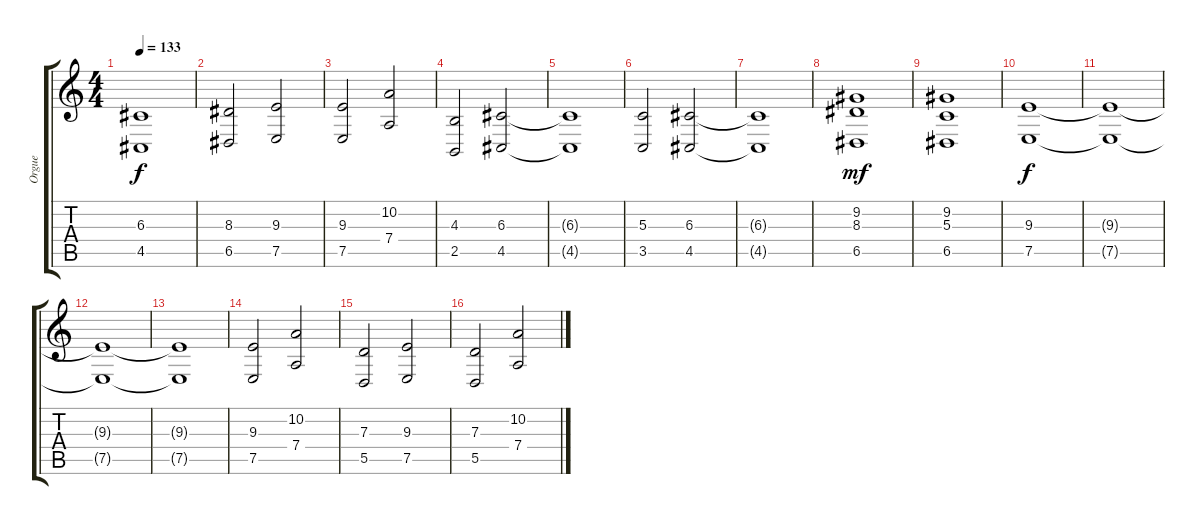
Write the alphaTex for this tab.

\track ("Orgue" "Orgue") {instrument percussiveorgan}
\staff {score tabs}
\tuning (E4 B3 G3 D3 A2 E2) {hide}
\ts (4 4)
\tempo 133
\clef g2
\ks c
(6.3{t} 4.5{t}).1{dy f} |
(8.3 6.5).2 (9.3 7.5).2 |
(9.3 7.5).2 (10.2 7.4).2 |
(4.3 2.5).2 (6.3 4.5).2 |
(6.3{t} 4.5{t}).1 |
(5.3 3.5).2 (6.3 4.5).2 |
(6.3{t} 4.5{t}).1 |
(9.2 8.3 6.5).1{dy mf} |
(9.2 5.3 6.5).1 |
(9.3 7.5).1{dy f} |
(9.3{t} 7.5{t}).1 |
(9.3{t} 7.5{t}).1 |
(9.3{t} 7.5{t}).1 |
(9.3 7.5).2 (10.2 7.4).2 |
(7.3 5.5).2 (9.3 7.5).2 |
(7.3 5.5).2 (10.2 7.4).2
